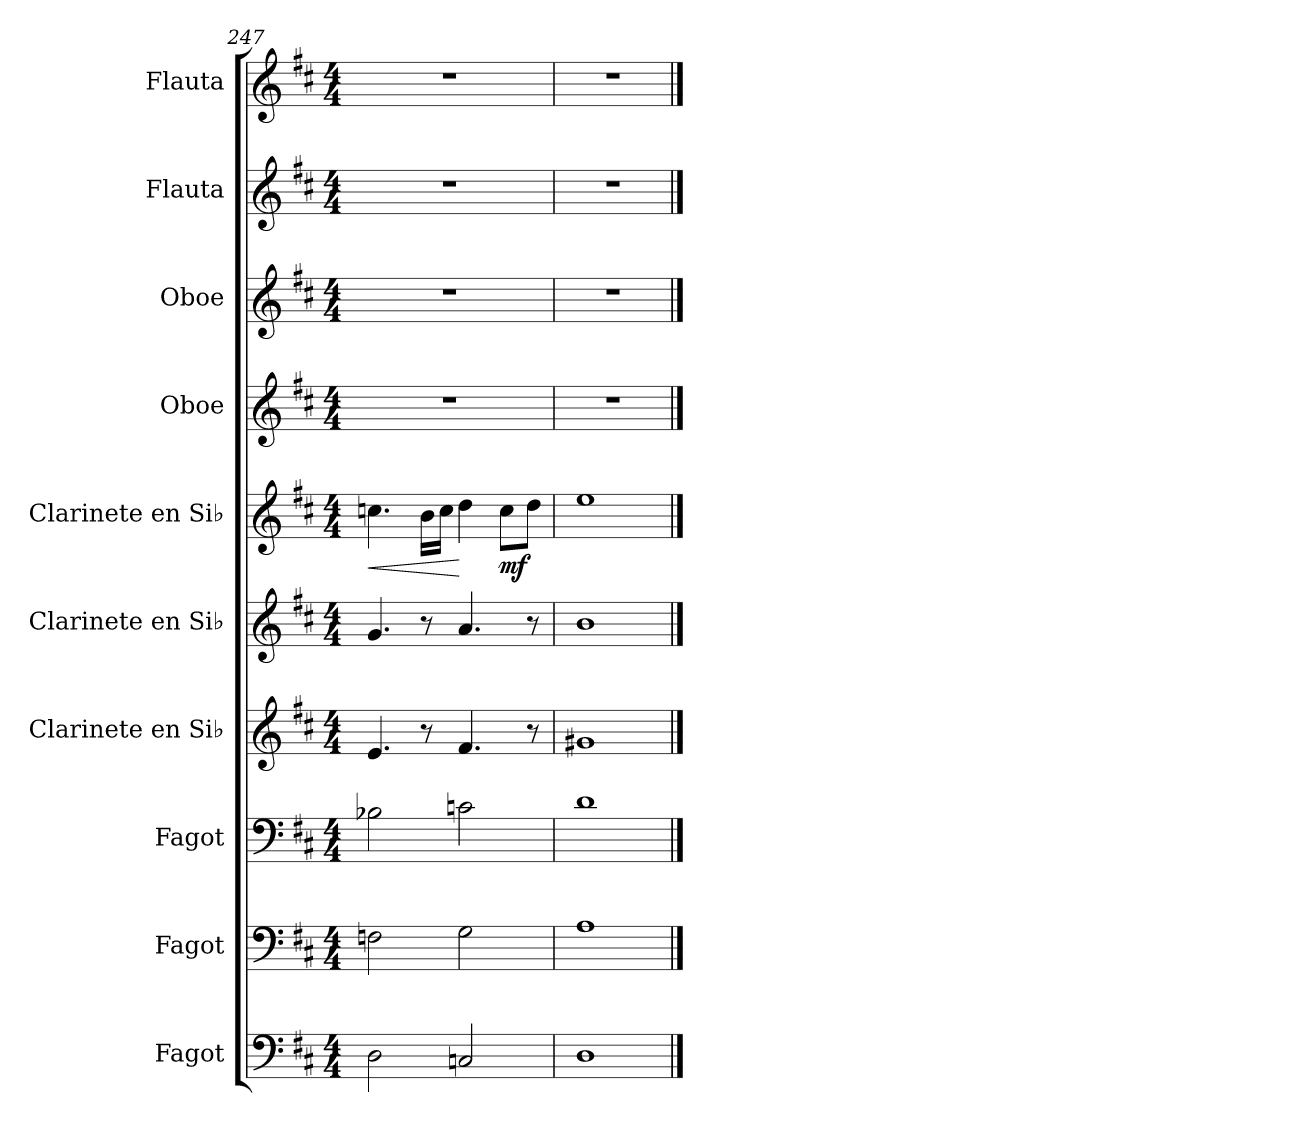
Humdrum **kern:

**kern	**kern	**kern	**kern	**kern	**kern	**dynam	**kern	**kern	**kern	**kern
*part10	*part9	*part8	*part7	*part6	*part5	*part5	*part4	*part3	*part2	*part1
*staff10	*staff9	*staff8	*staff7	*staff6	*staff5	*staff5	*staff4	*staff3	*staff2	*staff1
*I"Fagot	*I"Fagot	*I"Fagot	*I"Clarinete en Si♭	*I"Clarinete en Si♭	*I"Clarinete en Si♭	*	*I"Oboe	*I"Oboe	*I"Flauta	*I"Flauta
*I'Fag.	*I'Fag.	*I'Fag.	*I'Cl. Si♭	*I'Cl. Si♭	*I'Cl. Si♭	*	*I'Ob.	*I'Ob.	*I'Fl.	*I'Fl.
*clefF4	*clefF4	*clefF4	*clefG2	*clefG2	*clefG2	*	*clefG2	*clefG2	*clefG2	*clefG2
*	*	*	*ITrd1c2	*ITrd1c2	*ITrd1c2	*	*	*	*	*
*k[f#c#]	*k[f#c#]	*k[f#c#]	*k[]	*k[]	*k[]	*	*k[f#c#]	*k[f#c#]	*k[f#c#]	*k[f#c#]
*M4/4	*M4/4	*M4/4	*M4/4	*M4/4	*M4/4	*	*M4/4	*M4/4	*M4/4	*M4/4
=247	=247	=247	=247	=247	=247	=247	=247	=247	=247	=247
!	!	!	!	!	!	!LO:HP:b	!	!	!	!
2D\	2Fn\	2B-X\	4.d/	4.f/	4.b-X\	<	1r	1r	1r	1r
.	.	.	8r	8r	16a\LL	.	.	.	.	.
.	.	.	.	.	16b-\JJ	.	.	.	.	.
2Cn/	2G\	2cn\	4.e/	4.g/	4cc\	[	.	.	.	.
!	!	!	!	!	!	!LO:DY:b	!	!	!	!
.	.	.	.	.	8b-\L	mf	.	.	.	.
.	.	.	8r	8r	8cc\J	.	.	.	.	.
=248	=248	=248	=248	=248	=248	=248	=248	=248	=248	=248
1D	1A	1d	1f#X	1a	1dd	.	1r	1r	1r	1r
==	==	==	==	==	==	==	==	==	==	==
*-	*-	*-	*-	*-	*-	*-	*-	*-	*-	*-
